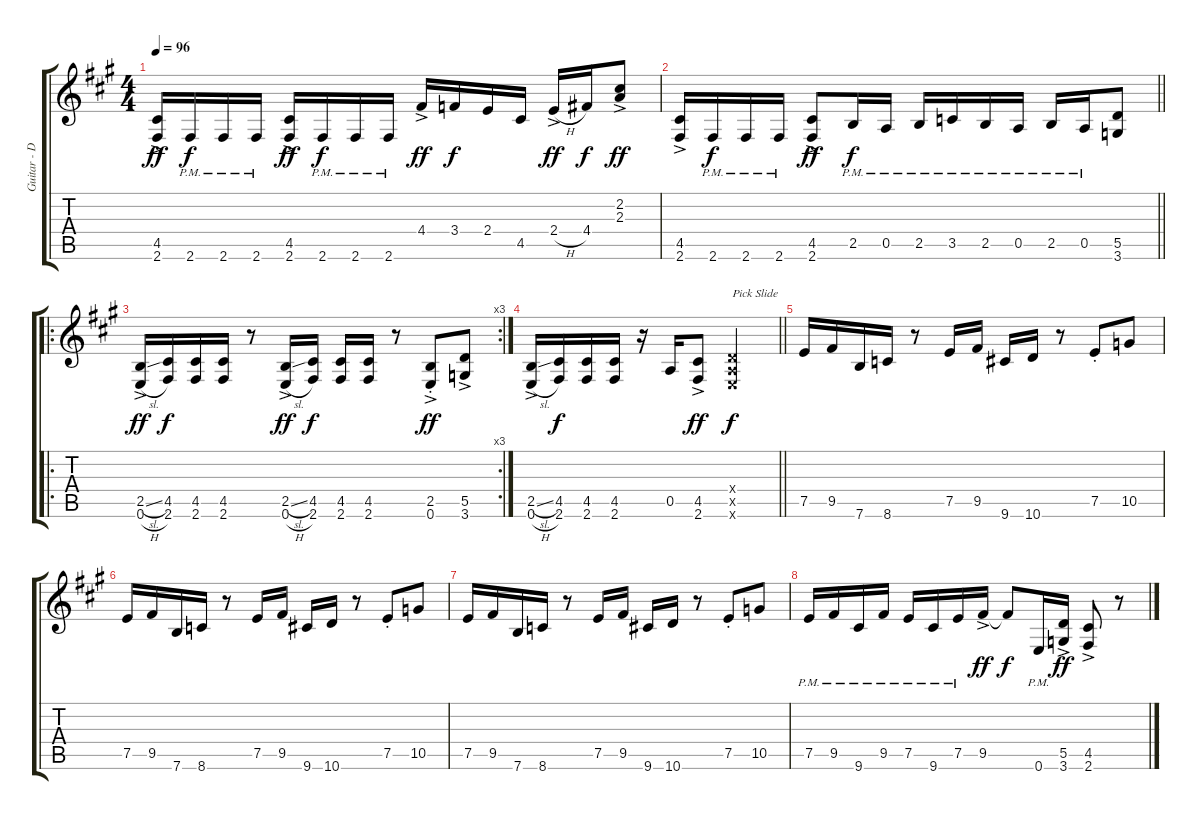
\track ("Guitar - Dave Mustaine" "Guitar - D") {instrument distortionguitar}
\staff {score tabs}
\tuning (E4 B3 G3 D3 A2 E2) {hide}
\ts (4 4)
\tempo 96
\clef g2
\ks f#minor
(4.5{ac} 2.6{ac}).16{dy ff} 2.6{pm}.16{dy f} 2.6{pm}.16 2.6{pm}.16 (4.5{ac} 2.6{ac}).16{dy ff} 2.6{pm}.16{dy f} 2.6{pm}.16 2.6{pm}.16 4.4{ac}.16{dy ff} 3.4.16{dy f} 2.4.16 4.5.16 2.4{h ac}.16{dy ff} 4.4.16{dy f} (2.2{ac} 2.3{ac}).8{dy ff} |
\barLineRight lightlight
(4.5{ac} 2.6{ac}).16 2.6{pm}.16{dy f} 2.6{pm}.16 2.6{pm}.16 (4.5{ac} 2.6{ac}).8{dy ff} 2.5{pm}.16{dy f} 0.5{pm}.16 2.5{pm}.16 3.5{pm}.16 2.5{pm}.16 0.5{pm}.16 2.5{pm}.16 0.5{pm}.16 (5.5 3.6).8 |
\ro
\rc 3
(2.5{sl ac} 0.6{h ac}).16{dy ff} (4.5 2.6).16{dy f} (4.5 2.6).16 (4.5 2.6).16 r.8 (2.5{sl ac} 0.6{h ac}).16{dy ff} (4.5 2.6).16{dy f} (4.5 2.6).16 (4.5 2.6).16 r.8 (2.5{ac st} 0.6{ac st}).8{dy ff} (5.5{ac} 3.6{ac}).8 |
\barLineRight lightlight
(2.5{sl ac} 0.6{h ac}).16 (4.5 2.6).16{dy f} (4.5 2.6).16 (4.5 2.6).16 r.16 0.5.16 (4.5{ac} 2.6{ac}).8{dy ff} (0.4{x} 0.5{x} 0.6{x}).2{txt "Pick Slide" dy f} |
7.5.16 9.5.16 7.6.16 8.6.16 r.8 7.5.16 9.5.16 9.6.16 10.6.16 r.8 7.5{st}.8 10.5.8 |
7.5.16 9.5.16 7.6.16 8.6.16 r.8 7.5.16 9.5.16 9.6.16 10.6.16 r.8 7.5{st}.8 10.5.8 |
7.5.16 9.5.16 7.6.16 8.6.16 r.8 7.5.16 9.5.16 9.6.16 10.6.16 r.8 7.5{st}.8 10.5.8 |
7.5{pm}.16 9.5{pm}.16 9.6{pm}.16 9.5{pm}.16 7.5{pm}.16 9.6{pm}.16 7.5{pm}.16 9.5{ac}.16{dy ff} 9.5{t}.8{dy f} 0.6{pm}.16 (5.5{ac} 3.6{ac}).16{dy ff} (4.5{ac} 2.6{ac}).8 r.8
